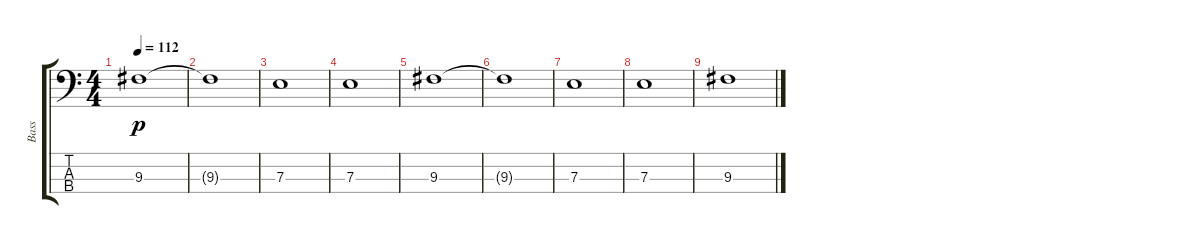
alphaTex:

\track ("Bass" "Bass") {instrument electricbassfinger}
\staff {score tabs}
\tuning (G2 D2 A1 E1) {hide}
\ts (4 4)
\tempo 112
\clef f4
\ks c
9.3.1{dy p} |
9.3{t}.1 |
7.3.1 |
7.3.1 |
9.3.1 |
9.3{t}.1 |
7.3.1 |
7.3.1 |
9.3.1
